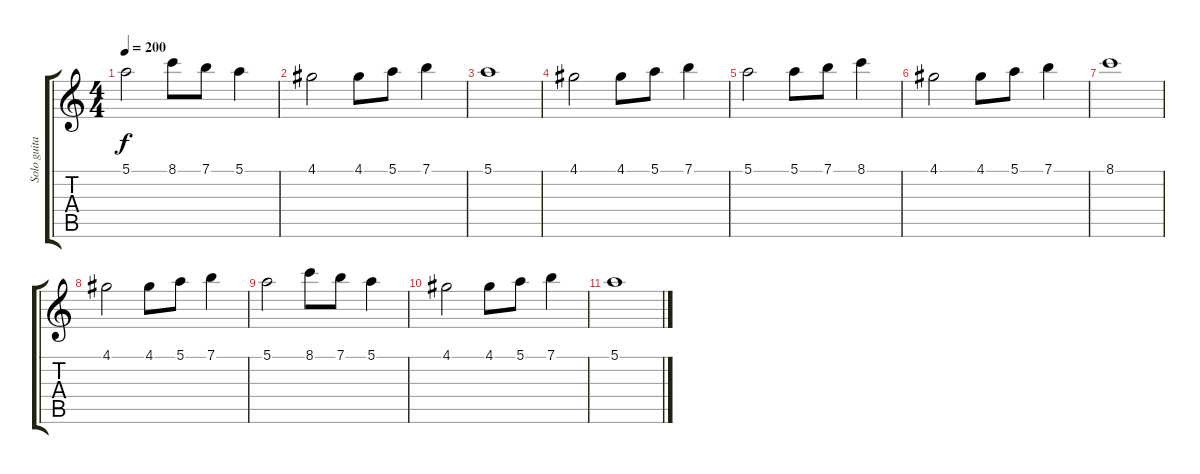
\track ("Solo guitar" "Solo guita") {instrument overdrivenguitar}
\staff {score tabs}
\tuning (E4 B3 G3 D3 A2 E2) {hide}
\ts (4 4)
\tempo 200
\clef g2
\ks c
5.1.2{dy f} 8.1.8 7.1.8 5.1.4 |
4.1.2 4.1.8 5.1.8 7.1.4 |
5.1.1 |
4.1.2 4.1.8 5.1.8 7.1.4 |
5.1.2 5.1.8 7.1.8 8.1.4 |
4.1.2 4.1.8 5.1.8 7.1.4 |
8.1.1 |
4.1.2 4.1.8 5.1.8 7.1.4 |
5.1.2 8.1.8 7.1.8 5.1.4 |
4.1.2 4.1.8 5.1.8 7.1.4 |
5.1.1
